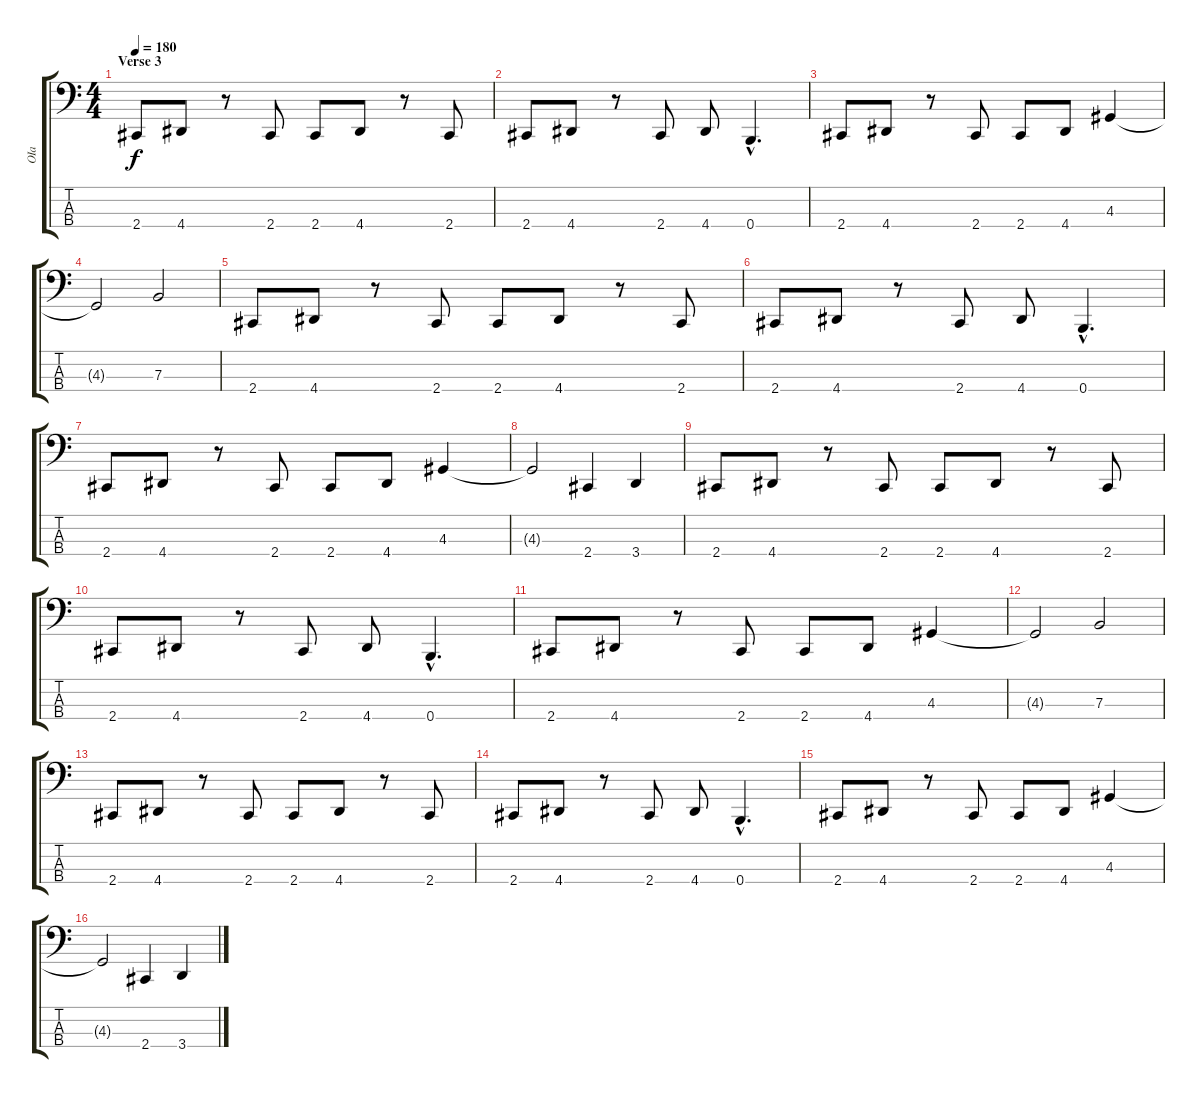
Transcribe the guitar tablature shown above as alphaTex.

\track ("OIa" "OIa") {instrument electricbasspick}
\staff {score tabs}
\tuning (D2 A1 E1 B0) {hide}
\ts (4 4)
\section ("" "Verse 3")
\tempo 180
\clef f4
\ks c
2.4.8{dy f} 4.4.8 r.8 2.4.8 2.4.8 4.4.8 r.8 2.4.8 |
2.4.8 4.4.8 r.8 2.4.8 4.4.8 0.4{hac}.4{d} |
2.4.8 4.4.8 r.8 2.4.8 2.4.8 4.4.8 4.3.4 |
4.3{t}.2 7.3.2 |
2.4.8 4.4.8 r.8 2.4.8 2.4.8 4.4.8 r.8 2.4.8 |
2.4.8 4.4.8 r.8 2.4.8 4.4.8 0.4{hac}.4{d} |
2.4.8 4.4.8 r.8 2.4.8 2.4.8 4.4.8 4.3.4 |
4.3{t}.2 2.4.4 3.4.4 |
2.4.8 4.4.8 r.8 2.4.8 2.4.8 4.4.8 r.8 2.4.8 |
2.4.8 4.4.8 r.8 2.4.8 4.4.8 0.4{hac}.4{d} |
2.4.8 4.4.8 r.8 2.4.8 2.4.8 4.4.8 4.3.4 |
4.3{t}.2 7.3.2 |
2.4.8 4.4.8 r.8 2.4.8 2.4.8 4.4.8 r.8 2.4.8 |
2.4.8 4.4.8 r.8 2.4.8 4.4.8 0.4{hac}.4{d} |
2.4.8 4.4.8 r.8 2.4.8 2.4.8 4.4.8 4.3.4 |
4.3{t}.2 2.4.4 3.4.4
